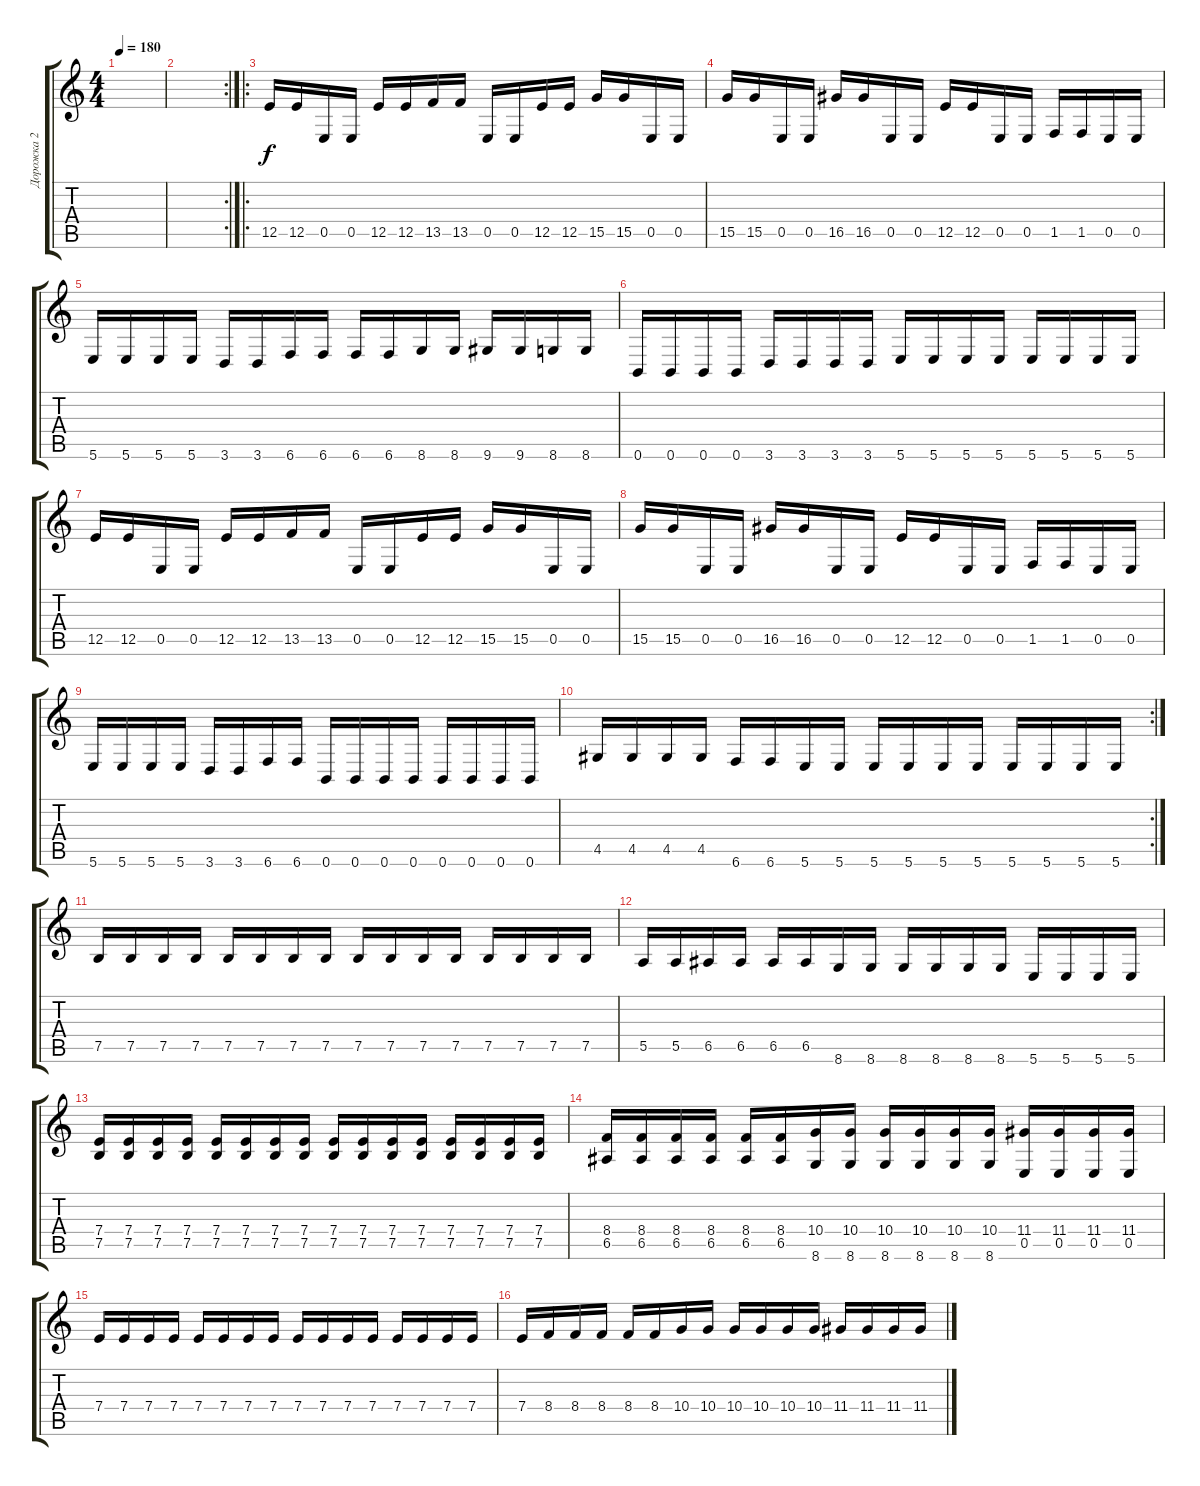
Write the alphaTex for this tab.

\track ("Дорожка 2" "Дорожка 2") {instrument distortionguitar}
\staff {score tabs}
\tuning (B3 Gb3 D3 A2 E2 B1) {hide}
\ts (4 4)
\tempo 180
\clef g2
\ks c
|
\rc 2
|
\ro
12.5.16 12.5.16 0.5.16 0.5.16 12.5.16 12.5.16 13.5.16 13.5.16 0.5.16 0.5.16 12.5.16 12.5.16 15.5.16 15.5.16 0.5.16 0.5.16 |
15.5.16 15.5.16 0.5.16 0.5.16 16.5.16 16.5.16 0.5.16 0.5.16 12.5.16 12.5.16 0.5.16 0.5.16 1.5.16 1.5.16 0.5.16 0.5.16 |
5.6.16 5.6.16 5.6.16 5.6.16 3.6.16 3.6.16 6.6.16 6.6.16 6.6.16 6.6.16 8.6.16 8.6.16 9.6.16 9.6.16 8.6.16 8.6.16 |
0.6.16 0.6.16 0.6.16 0.6.16 3.6.16 3.6.16 3.6.16 3.6.16 5.6.16 5.6.16 5.6.16 5.6.16 5.6.16 5.6.16 5.6.16 5.6.16 |
12.5.16 12.5.16 0.5.16 0.5.16 12.5.16 12.5.16 13.5.16 13.5.16 0.5.16 0.5.16 12.5.16 12.5.16 15.5.16 15.5.16 0.5.16 0.5.16 |
15.5.16 15.5.16 0.5.16 0.5.16 16.5.16 16.5.16 0.5.16 0.5.16 12.5.16 12.5.16 0.5.16 0.5.16 1.5.16 1.5.16 0.5.16 0.5.16 |
5.6.16 5.6.16 5.6.16 5.6.16 3.6.16 3.6.16 6.6.16 6.6.16 0.6.16 0.6.16 0.6.16 0.6.16 0.6.16 0.6.16 0.6.16 0.6.16 |
\rc 2
4.5.16 4.5.16 4.5.16 4.5.16 6.6.16 6.6.16 5.6.16 5.6.16 5.6.16 5.6.16 5.6.16 5.6.16 5.6.16 5.6.16 5.6.16 5.6.16 |
7.5.16 7.5.16 7.5.16 7.5.16 7.5.16 7.5.16 7.5.16 7.5.16 7.5.16 7.5.16 7.5.16 7.5.16 7.5.16 7.5.16 7.5.16 7.5.16 |
5.5.16 5.5.16 6.5.16 6.5.16 6.5.16 6.5.16 8.6.16 8.6.16 8.6.16 8.6.16 8.6.16 8.6.16 5.6.16 5.6.16 5.6.16 5.6.16 |
(7.4 7.5).16 (7.4 7.5).16 (7.4 7.5).16 (7.4 7.5).16 (7.4 7.5).16 (7.4 7.5).16 (7.4 7.5).16 (7.4 7.5).16 (7.4 7.5).16 (7.4 7.5).16 (7.4 7.5).16 (7.4 7.5).16 (7.4 7.5).16 (7.4 7.5).16 (7.4 7.5).16 (7.4 7.5).16 |
(8.4 6.5).16 (8.4 6.5).16 (8.4 6.5).16 (8.4 6.5).16 (8.4 6.5).16 (8.4 6.5).16 (10.4 8.6).16 (10.4 8.6).16 (10.4 8.6).16 (10.4 8.6).16 (10.4 8.6).16 (10.4 8.6).16 (11.4 0.5).16 (11.4 0.5).16 (11.4 0.5).16 (11.4 0.5).16 |
7.4.16 7.4.16 7.4.16 7.4.16 7.4.16 7.4.16 7.4.16 7.4.16 7.4.16 7.4.16 7.4.16 7.4.16 7.4.16 7.4.16 7.4.16 7.4.16 |
7.4.16 8.4.16 8.4.16 8.4.16 8.4.16 8.4.16 10.4.16 10.4.16 10.4.16 10.4.16 10.4.16 10.4.16 11.4.16 11.4.16 11.4.16 11.4.16
